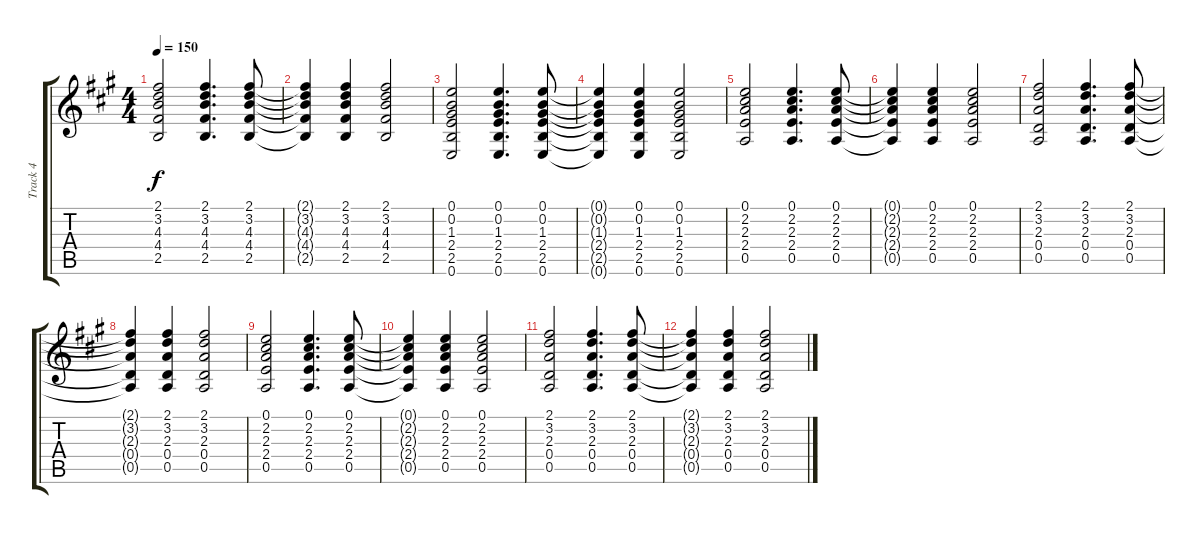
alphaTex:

\track ("Track 4" "Track 4") {instrument acousticguitarsteel}
\staff {score tabs}
\tuning (E4 B3 G3 D3 A2 E2) {hide}
\ts (4 4)
\tempo 150
\clef g2
\ks a
(2.1 3.2 4.3 4.4 2.5).2{dy f} (2.1 3.2 4.3 4.4 2.5).4{d} (2.1 3.2 4.3 4.4 2.5).8 |
(2.1{t} 3.2{t} 4.3{t} 4.4{t} 2.5{t}).4 (2.1 3.2 4.3 4.4 2.5).4 (2.1 3.2 4.3 4.4 2.5).2 |
(0.1 0.2 1.3 2.4 2.5 0.6).2 (0.1 0.2 1.3 2.4 2.5 0.6).4{d} (0.1 0.2 1.3 2.4 2.5 0.6).8 |
(0.1{t} 0.2{t} 1.3{t} 2.4{t} 2.5{t} 0.6{t}).4 (0.1 0.2 1.3 2.4 2.5 0.6).4 (0.1 0.2 1.3 2.4 2.5 0.6).2 |
(0.1 2.2 2.3 2.4 0.5).2 (0.1 2.2 2.3 2.4 0.5).4{d} (0.1 2.2 2.3 2.4 0.5).8 |
(0.1{t} 2.2{t} 2.3{t} 2.4{t} 0.5{t}).4 (0.1 2.2 2.3 2.4 0.5).4 (0.1 2.2 2.3 2.4 0.5).2 |
(2.1 3.2 2.3 0.4 0.5).2 (2.1 3.2 2.3 0.4 0.5).4{d} (2.1 3.2 2.3 0.4 0.5).8 |
(2.1{t} 3.2{t} 2.3{t} 0.4{t} 0.5{t}).4 (2.1 3.2 2.3 0.4 0.5).4 (2.1 3.2 2.3 0.4 0.5).2 |
(0.1 2.2 2.3 2.4 0.5).2 (0.1 2.2 2.3 2.4 0.5).4{d} (0.1 2.2 2.3 2.4 0.5).8 |
(0.1{t} 2.2{t} 2.3{t} 2.4{t} 0.5{t}).4 (0.1 2.2 2.3 2.4 0.5).4 (0.1 2.2 2.3 2.4 0.5).2 |
(2.1 3.2 2.3 0.4 0.5).2 (2.1 3.2 2.3 0.4 0.5).4{d} (2.1 3.2 2.3 0.4 0.5).8 |
(2.1{t} 3.2{t} 2.3{t} 0.4{t} 0.5{t}).4 (2.1 3.2 2.3 0.4 0.5).4 (2.1 3.2 2.3 0.4 0.5).2
